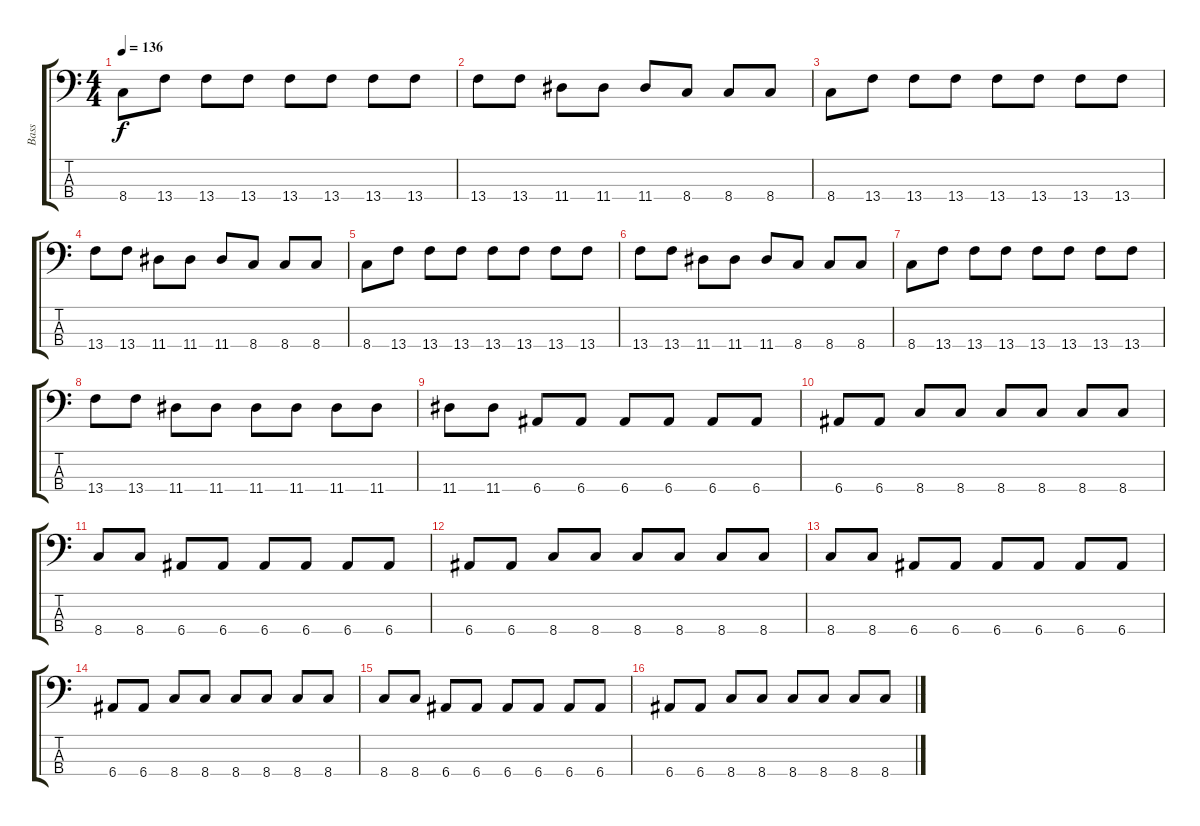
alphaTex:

\track ("Bass" "Bass") {instrument electricbasspick}
\staff {score tabs}
\tuning (G2 D2 A1 E1) {hide}
\ts (4 4)
\tempo 136
\clef f4
\ks c
8.4.8{dy f} 13.4.8 13.4.8 13.4.8 13.4.8 13.4.8 13.4.8 13.4.8 |
13.4.8 13.4.8 11.4.8 11.4.8 11.4.8 8.4.8 8.4.8 8.4.8 |
8.4.8 13.4.8 13.4.8 13.4.8 13.4.8 13.4.8 13.4.8 13.4.8 |
13.4.8 13.4.8 11.4.8 11.4.8 11.4.8 8.4.8 8.4.8 8.4.8 |
8.4.8 13.4.8 13.4.8 13.4.8 13.4.8 13.4.8 13.4.8 13.4.8 |
13.4.8 13.4.8 11.4.8 11.4.8 11.4.8 8.4.8 8.4.8 8.4.8 |
8.4.8 13.4.8 13.4.8 13.4.8 13.4.8 13.4.8 13.4.8 13.4.8 |
13.4.8 13.4.8 11.4.8 11.4.8 11.4.8 11.4.8 11.4.8 11.4.8 |
11.4.8 11.4.8 6.4.8 6.4.8 6.4.8 6.4.8 6.4.8 6.4.8 |
6.4.8 6.4.8 8.4.8 8.4.8 8.4.8 8.4.8 8.4.8 8.4.8 |
8.4.8 8.4.8 6.4.8 6.4.8 6.4.8 6.4.8 6.4.8 6.4.8 |
6.4.8 6.4.8 8.4.8 8.4.8 8.4.8 8.4.8 8.4.8 8.4.8 |
8.4.8 8.4.8 6.4.8 6.4.8 6.4.8 6.4.8 6.4.8 6.4.8 |
6.4.8 6.4.8 8.4.8 8.4.8 8.4.8 8.4.8 8.4.8 8.4.8 |
8.4.8 8.4.8 6.4.8 6.4.8 6.4.8 6.4.8 6.4.8 6.4.8 |
6.4.8 6.4.8 8.4.8 8.4.8 8.4.8 8.4.8 8.4.8 8.4.8
